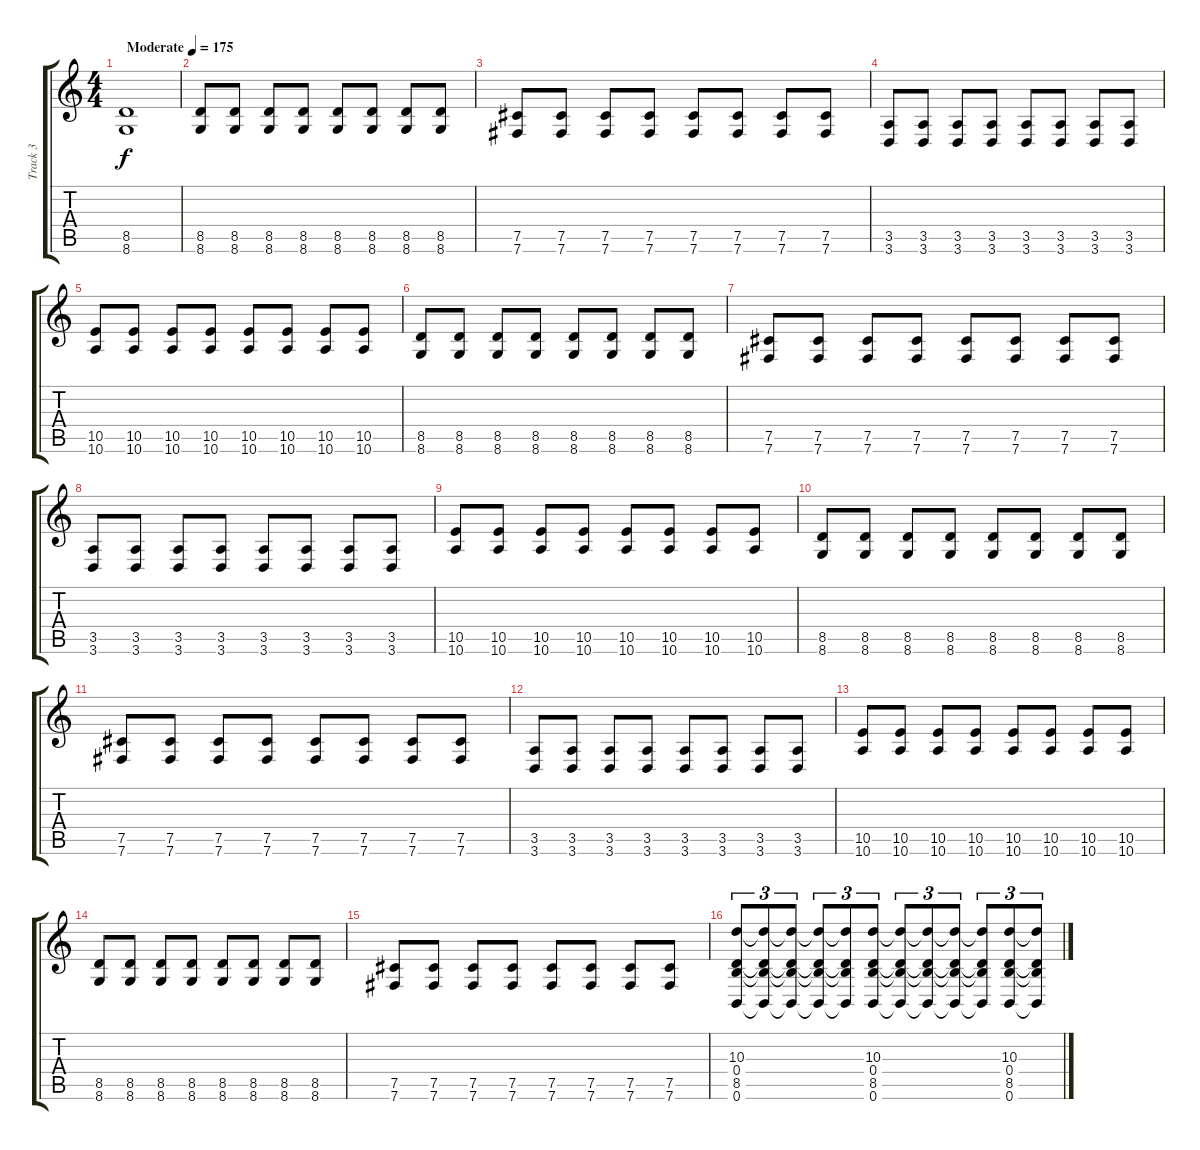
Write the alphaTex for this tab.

\track ("Track 3" "Track 3") {instrument distortionguitar}
\staff {score tabs}
\tuning (Db4 Ab3 E3 B2 Gb2 B1) {hide}
\ts (4 4)
\tempo (175 "Moderate")
\clef g2
\ks c
(8.5 8.6).1{dy f volume 16 instrument distortionguitar} |
(8.5 8.6).8 (8.5 8.6).8 (8.5 8.6).8 (8.5 8.6).8 (8.5 8.6).8 (8.5 8.6).8 (8.5 8.6).8 (8.5 8.6).8 |
(7.5 7.6).8 (7.5 7.6).8 (7.5 7.6).8 (7.5 7.6).8 (7.5 7.6).8 (7.5 7.6).8 (7.5 7.6).8 (7.5 7.6).8 |
(3.5 3.6).8 (3.5 3.6).8 (3.5 3.6).8 (3.5 3.6).8 (3.5 3.6).8 (3.5 3.6).8 (3.5 3.6).8 (3.5 3.6).8 |
(10.5 10.6).8 (10.5 10.6).8 (10.5 10.6).8 (10.5 10.6).8 (10.5 10.6).8 (10.5 10.6).8 (10.5 10.6).8 (10.5 10.6).8 |
(8.5 8.6).8 (8.5 8.6).8 (8.5 8.6).8 (8.5 8.6).8 (8.5 8.6).8 (8.5 8.6).8 (8.5 8.6).8 (8.5 8.6).8 |
(7.5 7.6).8 (7.5 7.6).8 (7.5 7.6).8 (7.5 7.6).8 (7.5 7.6).8 (7.5 7.6).8 (7.5 7.6).8 (7.5 7.6).8 |
(3.5 3.6).8 (3.5 3.6).8 (3.5 3.6).8 (3.5 3.6).8 (3.5 3.6).8 (3.5 3.6).8 (3.5 3.6).8 (3.5 3.6).8 |
(10.5 10.6).8 (10.5 10.6).8 (10.5 10.6).8 (10.5 10.6).8 (10.5 10.6).8 (10.5 10.6).8 (10.5 10.6).8 (10.5 10.6).8 |
(8.5 8.6).8 (8.5 8.6).8 (8.5 8.6).8 (8.5 8.6).8 (8.5 8.6).8 (8.5 8.6).8 (8.5 8.6).8 (8.5 8.6).8 |
(7.5 7.6).8 (7.5 7.6).8 (7.5 7.6).8 (7.5 7.6).8 (7.5 7.6).8 (7.5 7.6).8 (7.5 7.6).8 (7.5 7.6).8 |
(3.5 3.6).8 (3.5 3.6).8 (3.5 3.6).8 (3.5 3.6).8 (3.5 3.6).8 (3.5 3.6).8 (3.5 3.6).8 (3.5 3.6).8 |
(10.5 10.6).8 (10.5 10.6).8 (10.5 10.6).8 (10.5 10.6).8 (10.5 10.6).8 (10.5 10.6).8 (10.5 10.6).8 (10.5 10.6).8 |
(8.5 8.6).8 (8.5 8.6).8 (8.5 8.6).8 (8.5 8.6).8 (8.5 8.6).8 (8.5 8.6).8 (8.5 8.6).8 (8.5 8.6).8 |
(7.5 7.6).8 (7.5 7.6).8 (7.5 7.6).8 (7.5 7.6).8 (7.5 7.6).8 (7.5 7.6).8 (7.5 7.6).8 (7.5 7.6).8 |
(10.3 0.4 8.5 0.6).8{tu (3 2)} (10.3{t} 0.4{t} 8.5{t} 0.6{t}).8{tu (3 2)} (10.3{t} 0.4{t} 8.5{t} 0.6{t}).8{tu (3 2)} (10.3{t} 0.4{t} 8.5{t} 0.6{t}).8{tu (3 2)} (10.3{t} 0.4{t} 8.5{t} 0.6{t}).8{tu (3 2)} (10.3 0.4 8.5 0.6).8{tu (3 2)} (10.3{t} 0.4{t} 8.5{t} 0.6{t}).8{tu (3 2)} (10.3{t} 0.4{t} 8.5{t} 0.6{t}).8{tu (3 2)} (10.3{t} 0.4{t} 8.5{t} 0.6{t}).8{tu (3 2)} (10.3{t} 0.4{t} 8.5{t} 0.6{t}).8{tu (3 2)} (10.3 0.4 8.5 0.6).8{tu (3 2)} (10.3{t} 0.4{t} 8.5{t} 0.6{t}).8{tu (3 2)}
